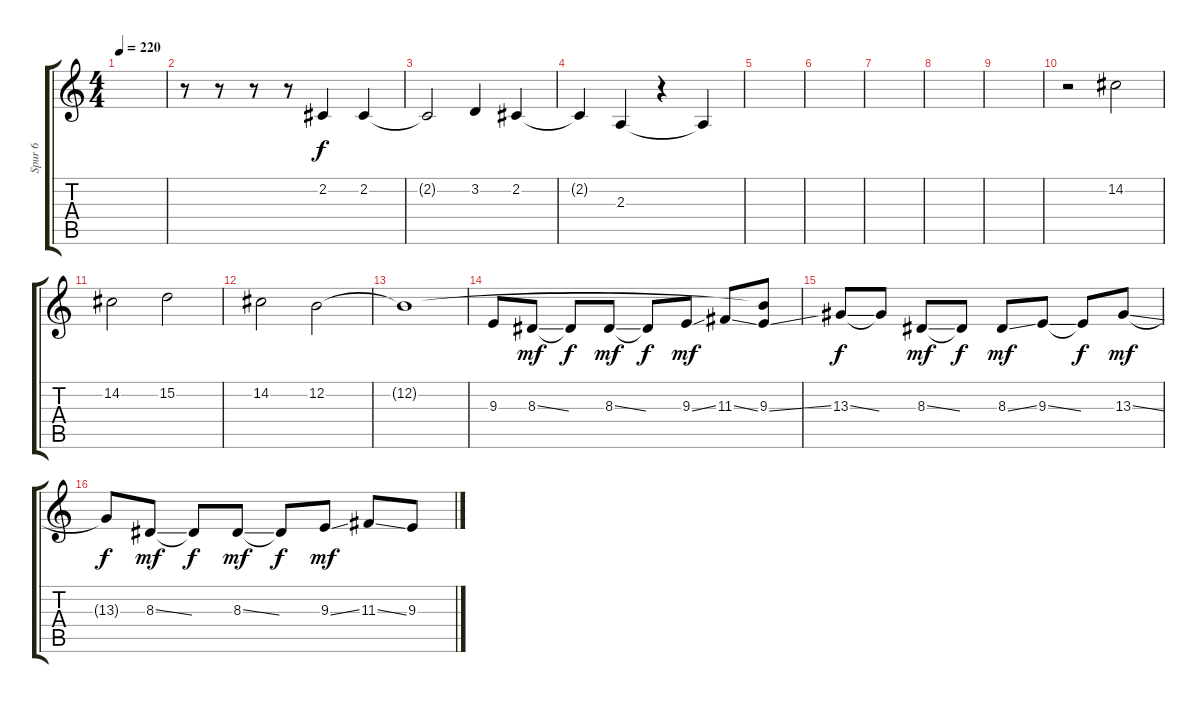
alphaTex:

\track ("Spur 6" "Spur 6") {instrument lead2sawtooth}
\staff {score tabs}
\tuning (E4 B3 G3 D3 A2 D2) {hide}
\ts (4 4)
\tempo 220
\clef g2
\ks c
|
r.8 r.8 r.8 r.8 2.2.4 2.2.4 |
2.2{t}.2 3.2.4 2.2.4 |
2.2{t}.4 2.3.4 r.4 2.3{t}.4 |
|
|
|
|
|
r.2 14.2.2 |
14.2.2 15.2.2 |
14.2.2 12.2.2 |
12.2{t}.1 |
9.3.8 8.3{ss}.8{dy mf} 8.3{t}.8{dy f} 8.3{ss}.8{dy mf} 8.3{t}.8{dy f} 9.3{ss}.8{dy mf} 11.3{ss}.8 (12.2{t} 9.3{ss}).8 |
13.3{ss}.8{dy f} 13.3{t}.8 8.3{ss}.8{dy mf} 8.3{t}.8{dy f} 8.3{ss}.8{dy mf} 9.3{ss}.8 9.3{t}.8{dy f} 13.3{ss}.8{dy mf} |
13.3{t}.8{dy f} 8.3{ss}.8{dy mf} 8.3{t}.8{dy f} 8.3{ss}.8{dy mf} 8.3{t}.8{dy f} 9.3{ss}.8{dy mf} 11.3{ss}.8 9.3{ss}.8
